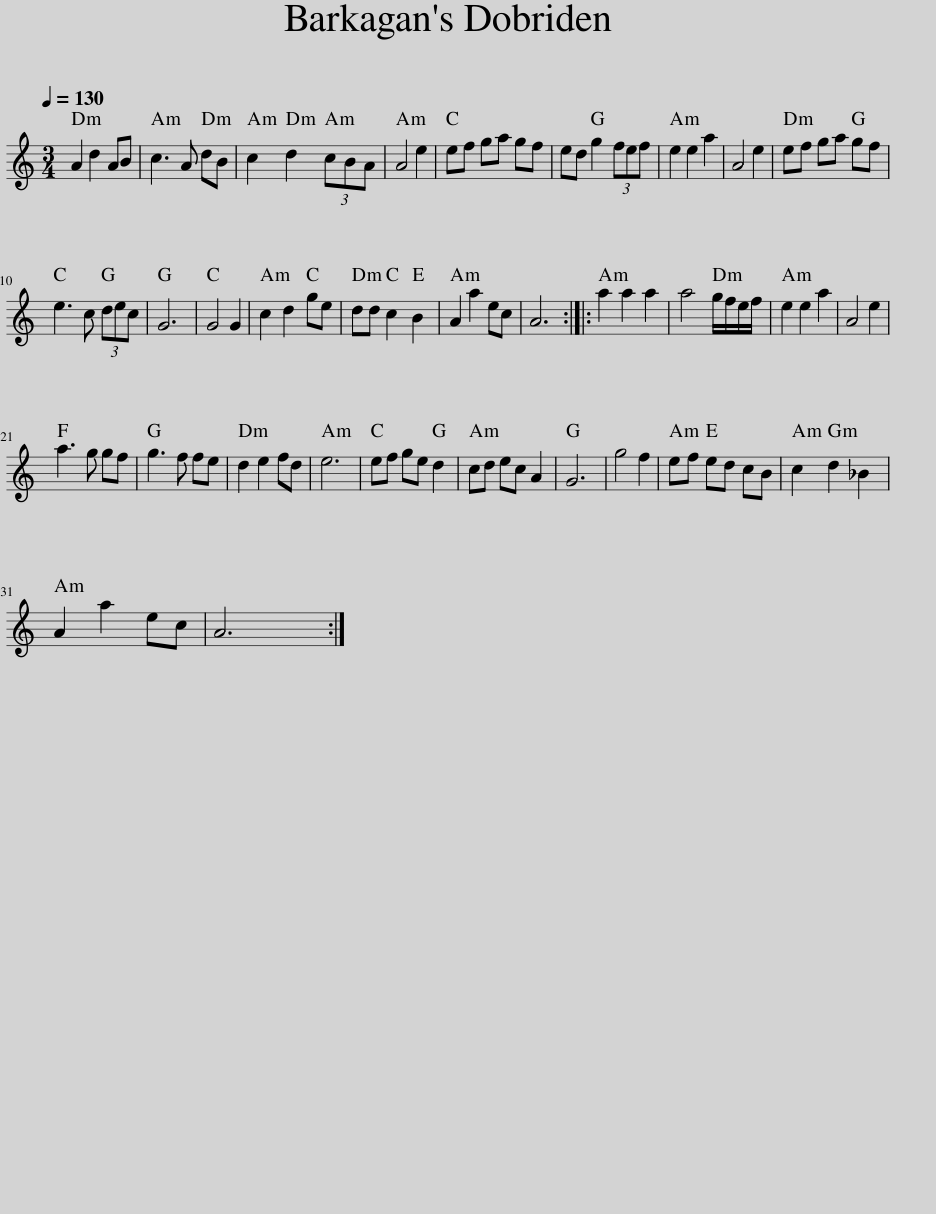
X:1
L:1/8
Q:1/4=130
M:3/4
I:linebreak $
K:C
V:1 treble
V:1
 A2 d2 AB | c3 A dB | c2 d2 (3cBA | A4 e2 | ef ga gf | %5
 ed g2 (3fef | e2 e2 a2 | A4 e2 | ef ga gf |$ e3 c (3dec | %10
 G6 | G4 G2 | c2 d2 ge | dd c2 B2 | A2 a2 ec | %15
 A6 :: a2 a2 a2 | a4 g/f/e/f/ | e2 e2 a2 | A4 e2 |$ %20
 a3 g gf | g3 f fe | d2 e2 fd | e6 | ef ge d2 | %25
 cd ec A2 | G6 | g4 f2 | ef ed cB | c2 d2 _B2 |$ %30
 A2 a2 ec | A6 :| %32
